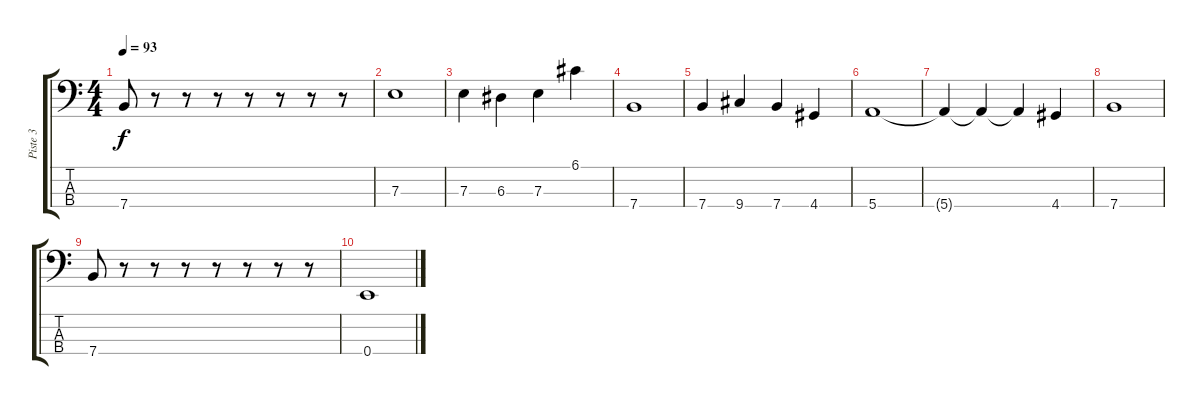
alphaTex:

\track ("Piste 3" "Piste 3") {instrument electricbassfinger}
\staff {score tabs}
\tuning (G2 D2 A1 E1) {hide}
\ts (4 4)
\tempo 93
\clef f4
\ks c
7.4.8{dy f} r.8 r.8 r.8 r.8 r.8 r.8 r.8 |
7.3.1 |
7.3.4 6.3.4 7.3.4 6.1.4 |
7.4.1 |
7.4.4 9.4.4 7.4.4 4.4.4 |
5.4.1 |
5.4{t}.4 5.4{t}.4 5.4{t}.4 4.4.4 |
7.4.1 |
7.4.8 r.8 r.8 r.8 r.8 r.8 r.8 r.8 |
0.4.1
